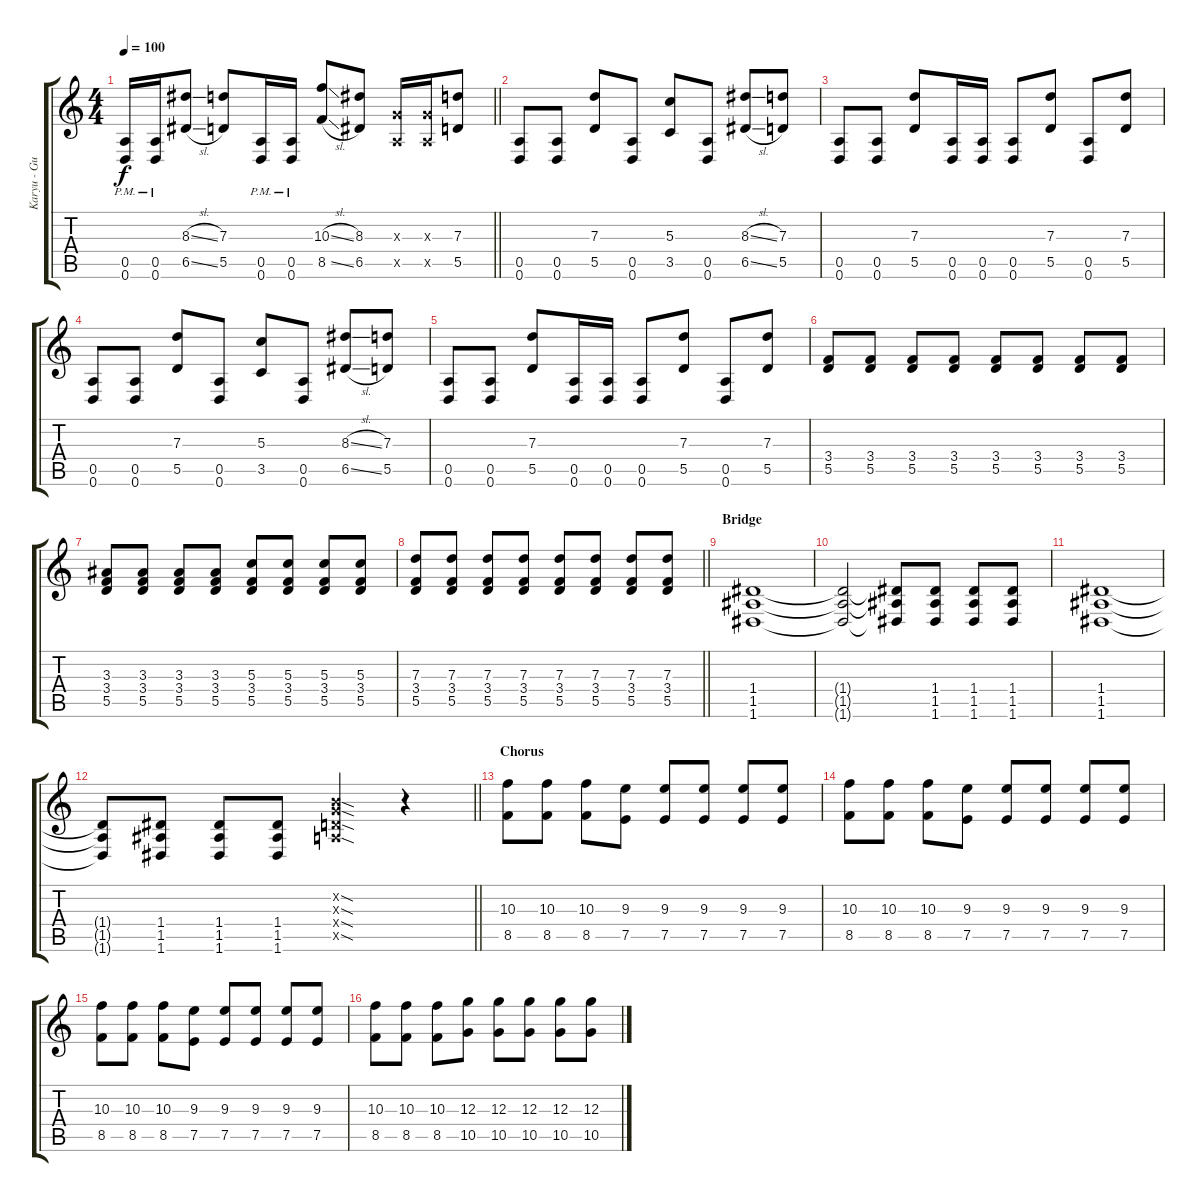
\track ("Karyu - Guitar 1" "Karyu - Gu") {instrument distortionguitar}
\staff {score tabs}
\tuning (E4 B3 G3 D3 A2 D2) {hide}
\ts (4 4)
\tempo 100
\clef g2
\barLineRight lightlight
\ks c
(0.5{pm} 0.6{pm}).16{dy f} (0.5{pm} 0.6{pm}).16 (8.3{sl} 6.5{sl}).8 (7.3 5.5).8 (0.5{pm} 0.6{pm}).16 (0.5{pm} 0.6{pm}).16 (10.3{sl} 8.5{sl}).8 (8.3 6.5).8 (0.3{x} 0.5{x}).16 (0.3{x} 0.5{x}).16 (7.3 5.5).8 |
\section ("" "")
(0.5 0.6).8 (0.5 0.6).8 (7.3 5.5).8 (0.5 0.6).8 (5.3 3.5).8 (0.5 0.6).8 (8.3{sl} 6.5{sl}).8 (7.3 5.5).8 |
(0.5 0.6).8 (0.5 0.6).8 (7.3 5.5).8 (0.5 0.6).16 (0.5 0.6).16 (0.5 0.6).8 (7.3 5.5).8 (0.5 0.6).8 (7.3 5.5).8 |
(0.5 0.6).8 (0.5 0.6).8 (7.3 5.5).8 (0.5 0.6).8 (5.3 3.5).8 (0.5 0.6).8 (8.3{sl} 6.5{sl}).8 (7.3 5.5).8 |
(0.5 0.6).8 (0.5 0.6).8 (7.3 5.5).8 (0.5 0.6).16 (0.5 0.6).16 (0.5 0.6).8 (7.3 5.5).8 (0.5 0.6).8 (7.3 5.5).8 |
(3.4 5.5).8 (3.4 5.5).8 (3.4 5.5).8 (3.4 5.5).8 (3.4 5.5).8 (3.4 5.5).8 (3.4 5.5).8 (3.4 5.5).8 |
(3.3 3.4 5.5).8 (3.3 3.4 5.5).8 (3.3 3.4 5.5).8 (3.3 3.4 5.5).8 (5.3 3.4 5.5).8 (5.3 3.4 5.5).8 (5.3 3.4 5.5).8 (5.3 3.4 5.5).8 |
\barLineRight lightlight
(7.3 3.4 5.5).8 (7.3 3.4 5.5).8 (7.3 3.4 5.5).8 (7.3 3.4 5.5).8 (7.3 3.4 5.5).8 (7.3 3.4 5.5).8 (7.3 3.4 5.5).8 (7.3 3.4 5.5).8 |
\section ("" "Bridge")
(1.4 1.5 1.6).1 |
(1.4{t} 1.5{t} 1.6{t}).2 (1.4{t} 1.5{t} 1.6{t}).8 (1.4 1.5 1.6).8 (1.4 1.5 1.6).8 (1.4 1.5 1.6).8 |
(1.4 1.5 1.6).1 |
\barLineRight lightlight
(1.4{t} 1.5{t} 1.6{t}).8 (1.4 1.5 1.6).8 (1.4 1.5 1.6).8 (1.4 1.5 1.6).8 (0.2{sod x} 0.3{sod x} 0.4{sod x} 0.5{sod x}).4 r.4 |
\section ("" "Chorus")
(10.3 8.5).8 (10.3 8.5).8 (10.3 8.5).8 (9.3 7.5).8 (9.3 7.5).8 (9.3 7.5).8 (9.3 7.5).8 (9.3 7.5).8 |
(10.3 8.5).8 (10.3 8.5).8 (10.3 8.5).8 (9.3 7.5).8 (9.3 7.5).8 (9.3 7.5).8 (9.3 7.5).8 (9.3 7.5).8 |
(10.3 8.5).8 (10.3 8.5).8 (10.3 8.5).8 (9.3 7.5).8 (9.3 7.5).8 (9.3 7.5).8 (9.3 7.5).8 (9.3 7.5).8 |
(10.3 8.5).8 (10.3 8.5).8 (10.3 8.5).8 (12.3 10.5).8 (12.3 10.5).8 (12.3 10.5).8 (12.3 10.5).8 (12.3 10.5).8
